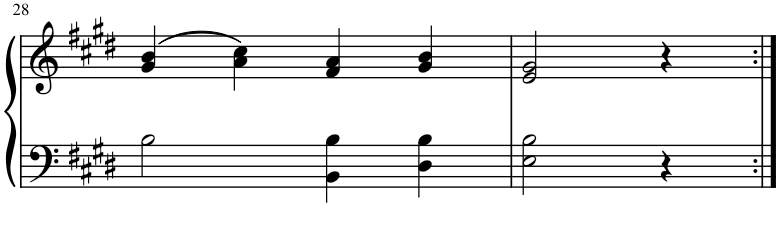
**kern	**kern
*part1	*part1
*staff2	*staff1
*I"Piano	*
*I'Pno.	*
!!LO:PB:g=z
*clefF4	*clefG2
*k[f#c#g#d#]	*k[f#c#g#d#]
*M4/4	*M4/4
=28	=28
2B\	(4g#/ 4b/
.	4a\ 4cc#\)
4BB\ 4B\	4f#/ 4a/
4D#\ 4B\	4g#/ 4b/
=29	=29
2E\ 2B\	2e/ 2g#/
4r	4r
=:|!	=:|!
*-	*-
